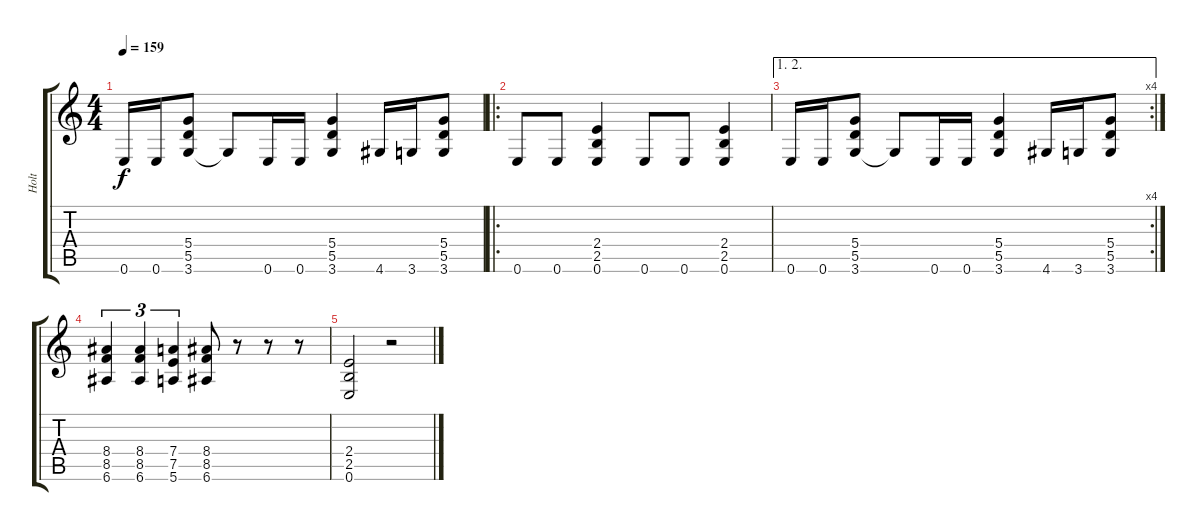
\track ("Holt" "Holt") {instrument distortionguitar}
\staff {score tabs}
\tuning (E4 B3 G3 D3 A2 E2) {hide}
\ts (4 4)
\tempo 159
\clef g2
\ks c
0.6.16{dy f} 0.6.16 (5.4 5.5 3.6).8 3.6{t}.8 0.6.16 0.6.16 (5.4 5.5 3.6).4 4.6.16 3.6.16 (5.4 5.5 3.6).8 |
\ro
0.6.8 0.6.8 (2.4 2.5 0.6).4 0.6.8 0.6.8 (2.4 2.5 0.6).4 |
\ae (1 2)
\rc 4
0.6.16 0.6.16 (5.4 5.5 3.6).8 3.6{t}.8 0.6.16 0.6.16 (5.4 5.5 3.6).4 4.6.16 3.6.16 (5.4 5.5 3.6).8 |
(8.4 8.5 6.6).4{tu (3 2)} (8.4 8.5 6.6).4{tu (3 2)} (7.4 7.5 5.6).4{tu (3 2)} (8.4 8.5 6.6).8 r.8 r.8 r.8 |
(2.4 2.5 0.6).2 r.2
